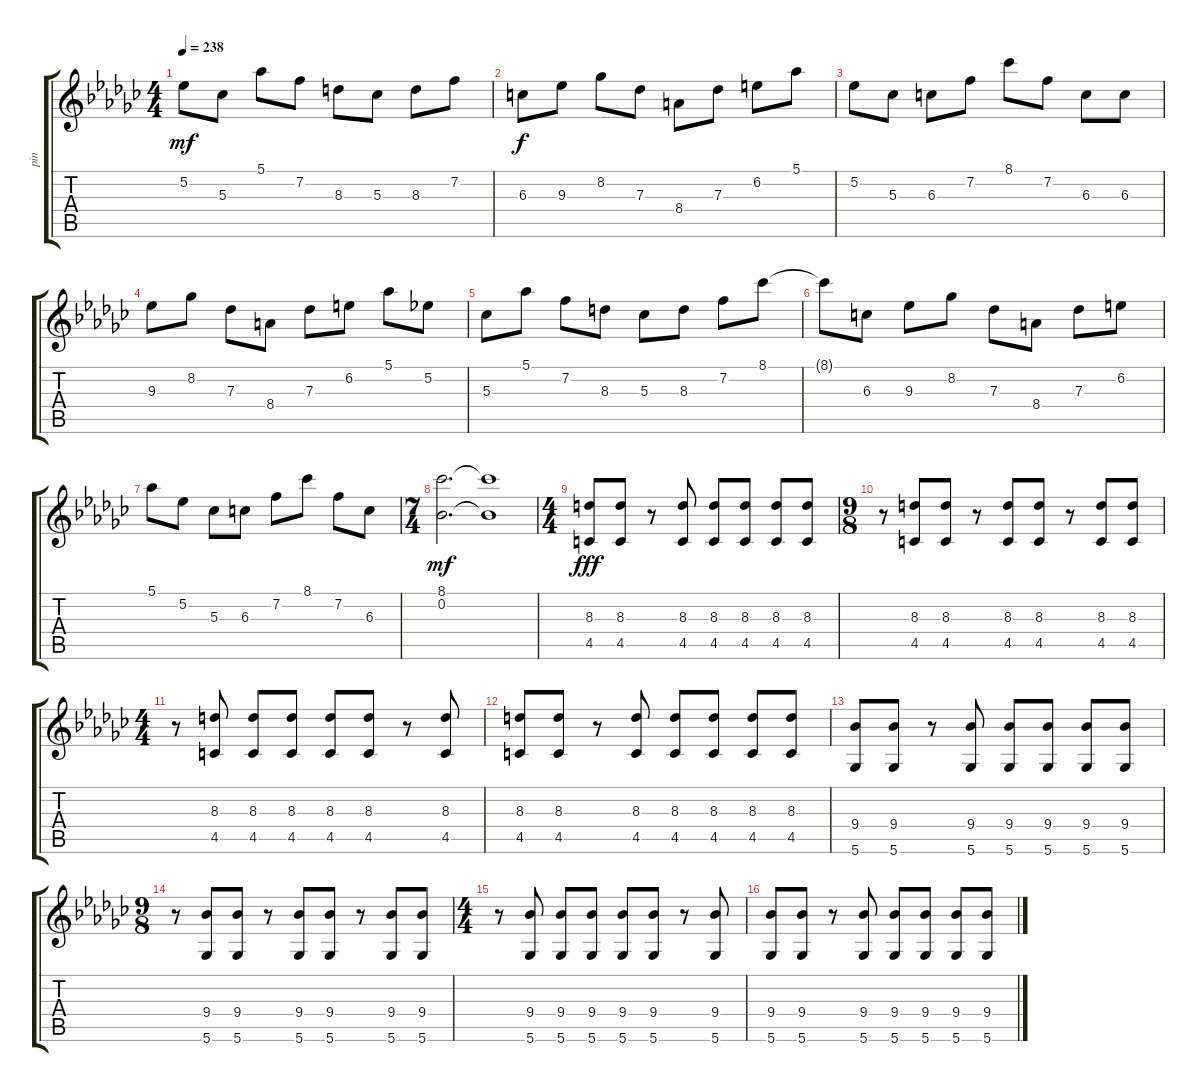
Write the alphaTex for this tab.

\track ("pin" "pin") {instrument distortionguitar}
\staff {score tabs}
\tuning (Eb4 Bb3 Gb3 Db3 Ab2 Db2) {hide}
\ts (4 4)
\tempo 238
\clef g2
\ks gb
5.2.8{dy mf} 5.3.8 5.1.8 7.2.8 8.3.8 5.3.8 8.3.8 7.2.8 |
6.3.8{dy f} 9.3.8 8.2.8 7.3.8 8.4.8 7.3.8 6.2.8 5.1.8 |
5.2.8 5.3.8 6.3.8 7.2.8 8.1.8 7.2.8 6.3.8 6.3.8 |
9.3.8 8.2.8 7.3.8 8.4.8 7.3.8 6.2.8 5.1.8 5.2.8 |
5.3.8 5.1.8 7.2.8 8.3.8 5.3.8 8.3.8 7.2.8 8.1.8 |
8.1{t}.8 6.3.8 9.3.8 8.2.8 7.3.8 8.4.8 7.3.8 6.2.8 |
5.1.8 5.2.8 5.3.8 6.3.8 7.2.8 8.1.8 7.2.8 6.3.8 |
\ts (7 4)
(8.1 0.2).2{d dy mf} (8.1{t} 0.2{t}).1 |
\ts (4 4)
(8.3 4.5).8{dy fff} (8.3 4.5).8 r.8 (8.3 4.5).8 (8.3 4.5).8 (8.3 4.5).8 (8.3 4.5).8 (8.3 4.5).8 |
\ts (9 8)
r.8 (8.3 4.5).8 (8.3 4.5).8 r.8 (8.3 4.5).8 (8.3 4.5).8 r.8 (8.3 4.5).8 (8.3 4.5).8 |
\ts (4 4)
r.8 (8.3 4.5).8 (8.3 4.5).8 (8.3 4.5).8 (8.3 4.5).8 (8.3 4.5).8 r.8 (8.3 4.5).8 |
(8.3 4.5).8 (8.3 4.5).8 r.8 (8.3 4.5).8 (8.3 4.5).8 (8.3 4.5).8 (8.3 4.5).8 (8.3 4.5).8 |
(9.4 5.6).8 (9.4 5.6).8 r.8 (9.4 5.6).8 (9.4 5.6).8 (9.4 5.6).8 (9.4 5.6).8 (9.4 5.6).8 |
\ts (9 8)
r.8 (9.4 5.6).8 (9.4 5.6).8 r.8 (9.4 5.6).8 (9.4 5.6).8 r.8 (9.4 5.6).8 (9.4 5.6).8 |
\ts (4 4)
r.8 (9.4 5.6).8 (9.4 5.6).8 (9.4 5.6).8 (9.4 5.6).8 (9.4 5.6).8 r.8 (9.4 5.6).8 |
(9.4 5.6).8 (9.4 5.6).8 r.8 (9.4 5.6).8 (9.4 5.6).8 (9.4 5.6).8 (9.4 5.6).8 (9.4 5.6).8
